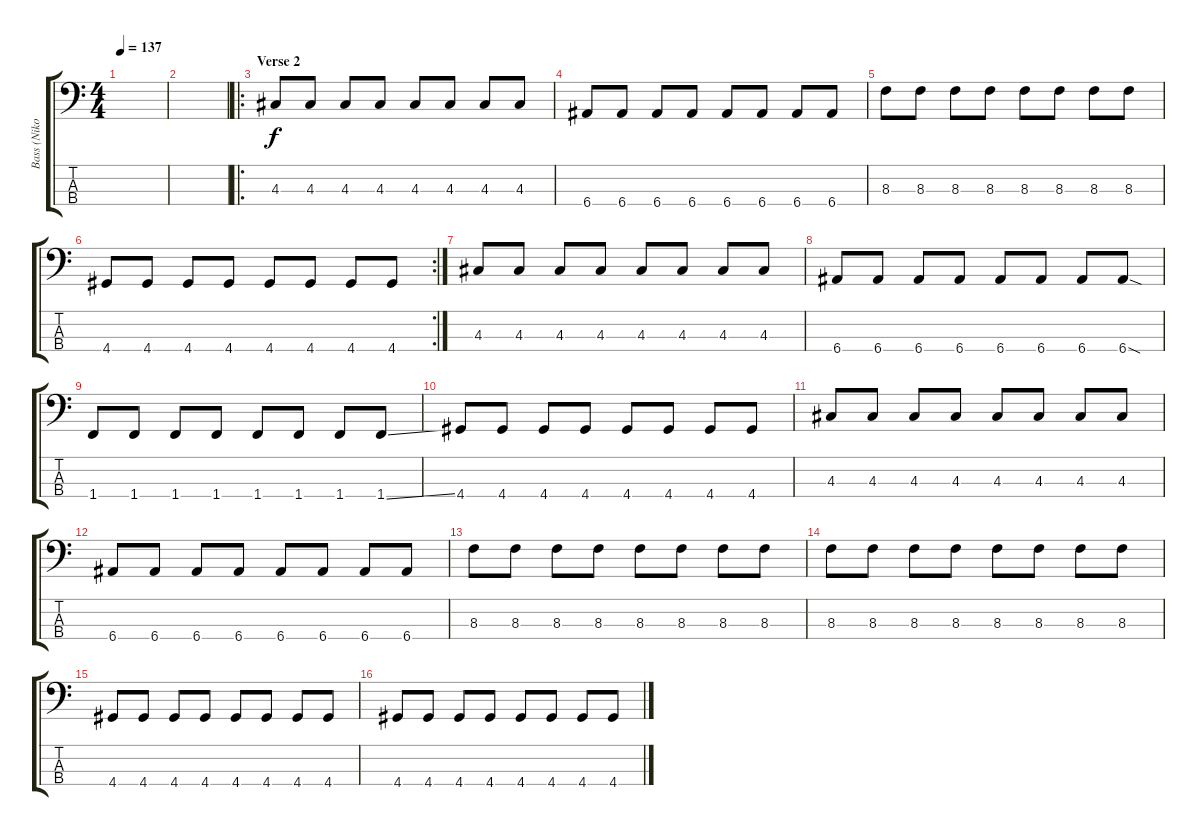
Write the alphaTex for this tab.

\track ("Bass (Nikolai)" "Bass (Niko") {instrument electricbassfinger}
\staff {score tabs}
\tuning (G2 D2 A1 E1) {hide}
\ts (4 4)
\tempo 137
\clef f4
\ks c
|
|
\ro
\section ("" "Verse 2")
4.3.8 4.3.8 4.3.8 4.3.8 4.3.8 4.3.8 4.3.8 4.3.8 |
6.4.8 6.4.8 6.4.8 6.4.8 6.4.8 6.4.8 6.4.8 6.4.8 |
8.3.8 8.3.8 8.3.8 8.3.8 8.3.8 8.3.8 8.3.8 8.3.8 |
\rc 2
4.4.8 4.4.8 4.4.8 4.4.8 4.4.8 4.4.8 4.4.8 4.4.8 |
4.3.8 4.3.8 4.3.8 4.3.8 4.3.8 4.3.8 4.3.8 4.3.8 |
6.4.8 6.4.8 6.4.8 6.4.8 6.4.8 6.4.8 6.4.8 6.4{sod}.8 |
1.4.8 1.4.8 1.4.8 1.4.8 1.4.8 1.4.8 1.4.8 1.4{ss}.8 |
4.4.8 4.4.8 4.4.8 4.4.8 4.4.8 4.4.8 4.4.8 4.4.8 |
4.3.8 4.3.8 4.3.8 4.3.8 4.3.8 4.3.8 4.3.8 4.3.8 |
6.4.8 6.4.8 6.4.8 6.4.8 6.4.8 6.4.8 6.4.8 6.4.8 |
8.3.8 8.3.8 8.3.8 8.3.8 8.3.8 8.3.8 8.3.8 8.3.8 |
8.3.8 8.3.8 8.3.8 8.3.8 8.3.8 8.3.8 8.3.8 8.3.8 |
4.4.8 4.4.8 4.4.8 4.4.8 4.4.8 4.4.8 4.4.8 4.4.8 |
4.4.8 4.4.8 4.4.8 4.4.8 4.4.8 4.4.8 4.4.8 4.4.8
